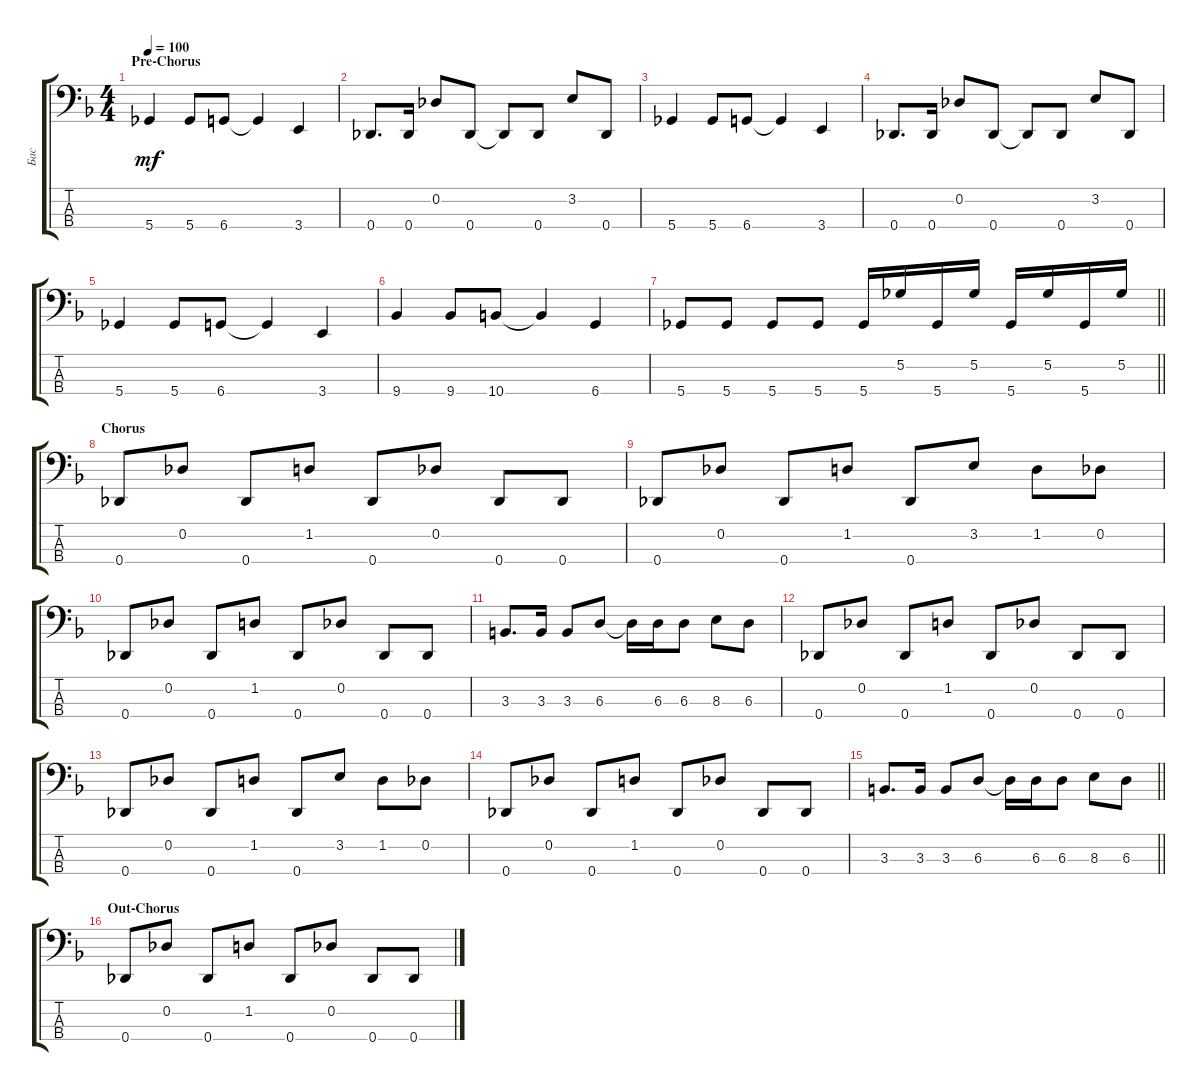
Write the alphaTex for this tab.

\track ("Бас" "Бас") {instrument electricbassfinger}
\staff {score tabs}
\tuning (Gb2 Db2 Ab1 Db1) {hide}
\ts (4 4)
\section ("" "Pre-Chorus")
\tempo 100
\clef f4
\ks dminor
5.4.4{dy mf} 5.4.8 6.4.8 6.4{t}.4 3.4.4 |
0.4.8{d} 0.4.16 0.2.8 0.4.8 0.4{t}.8 0.4.8 3.2.8 0.4.8 |
5.4.4 5.4.8 6.4.8 6.4{t}.4 3.4.4 |
0.4.8{d} 0.4.16 0.2.8 0.4.8 0.4{t}.8 0.4.8 3.2.8 0.4.8 |
5.4.4 5.4.8 6.4.8 6.4{t}.4 3.4.4 |
9.4.4 9.4.8 10.4.8 10.4{t}.4 6.4.4 |
\barLineRight lightlight
5.4.8 5.4.8 5.4.8 5.4.8 5.4.16 5.2.16 5.4.16 5.2.16 5.4.16 5.2.16 5.4.16 5.2.16 |
\section ("" "Chorus")
0.4.8 0.2.8 0.4.8 1.2.8 0.4.8 0.2.8 0.4.8 0.4.8 |
0.4.8 0.2.8 0.4.8 1.2.8 0.4.8 3.2.8 1.2.8 0.2.8 |
0.4.8 0.2.8 0.4.8 1.2.8 0.4.8 0.2.8 0.4.8 0.4.8 |
3.3.8{d} 3.3.16 3.3.8 6.3.8 6.3{t}.16 6.3.16 6.3.8 8.3.8 6.3.8 |
0.4.8 0.2.8 0.4.8 1.2.8 0.4.8 0.2.8 0.4.8 0.4.8 |
0.4.8 0.2.8 0.4.8 1.2.8 0.4.8 3.2.8 1.2.8 0.2.8 |
0.4.8 0.2.8 0.4.8 1.2.8 0.4.8 0.2.8 0.4.8 0.4.8 |
\barLineRight lightlight
3.3.8{d} 3.3.16 3.3.8 6.3.8 6.3{t}.16 6.3.16 6.3.8 8.3.8 6.3.8 |
\section ("" "Out-Chorus")
0.4.8 0.2.8 0.4.8 1.2.8 0.4.8 0.2.8 0.4.8 0.4.8
